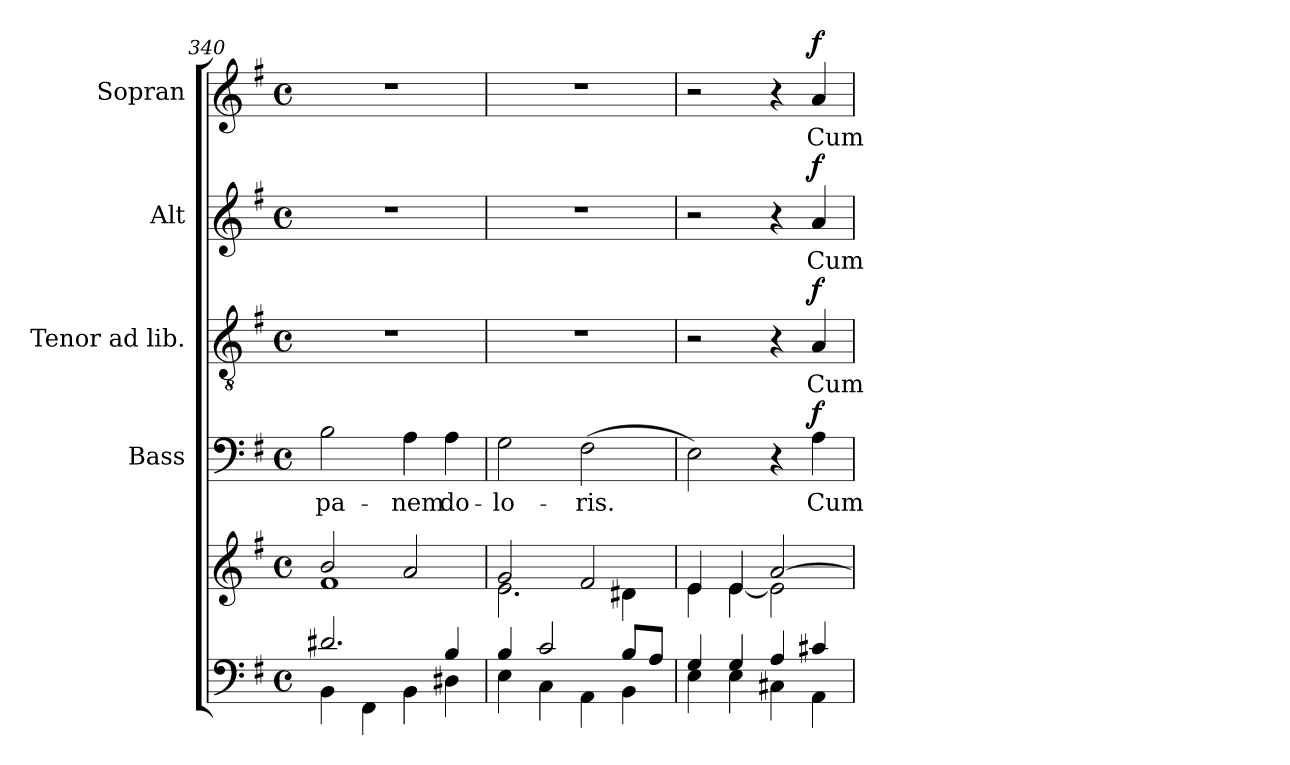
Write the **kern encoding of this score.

**kern	**kern	**kern	**text	**dynam	**kern	**text	**dynam	**kern	**text	**dynam	**kern	**text	**dynam
*part5	*part5	*part4	*part4	*part4	*part3	*part3	*part3	*part2	*part2	*part2	*part1	*part1	*part1
*staff6	*staff5	*staff4	*staff4	*staff4	*staff3	*staff3	*staff3	*staff2	*staff2	*staff2	*staff1	*staff1	*staff1
*	*	*I"Bass	*	*	*I"Tenor ad lib.	*	*	*I"Alt	*	*	*I"Sopran	*	*
*	*	*I'B.	*	*	*I'T.	*	*	*I'A.	*	*	*I'S.	*	*
*clefF4	*clefG2	*clefF4	*	*	*clefGv2	*	*	*clefG2	*	*	*clefG2	*	*
*k[f#]	*k[f#]	*k[f#]	*	*	*k[f#]	*	*	*k[f#]	*	*	*k[f#]	*	*
*G:	*G:	*G:	*	*	*G:	*	*	*G:	*	*	*G:	*	*
*M4/4	*M4/4	*M4/4	*	*	*M4/4	*	*	*M4/4	*	*	*M4/4	*	*
*met(c)	*met(c)	*met(c)	*	*	*met(c)	*	*	*met(c)	*	*	*met(c)	*	*
=340	=340	=340	=340	=340	=340	=340	=340	=340	=340	=340	=340	=340	=340
*^	*^	*	*	*	*	*	*	*	*	*	*	*	*
!	!	!	!	!	!LO:LY:b	!	!	!	!	!	!	!	!	!	!
2.d#X/	4BB\	2b/	1f#	2B\	pa-	.	1r	.	.	1r	.	.	1r	.	.
.	4FF#\	.	.	.	.	.	.	.	.	.	.	.	.	.	.
!	!	!	!	!	!LO:LY:b	!	!	!	!	!	!	!	!	!	!
.	4BB\	2a/	.	4A\	-nem	.	.	.	.	.	.	.	.	.	.
!	!	!	!	!	!LO:LY:b	!	!	!	!	!	!	!	!	!	!
4B/	4D#X\	.	.	4A\	do-	.	.	.	.	.	.	.	.	.	.
=341	=341	=341	=341	=341	=341	=341	=341	=341	=341	=341	=341	=341	=341	=341	=341
!	!	!	!	!	!LO:LY:b	!	!	!	!	!	!	!	!	!	!
4B/	4E\	2g/	2.e\	2G\	-lo-	.	1r	.	.	1r	.	.	1r	.	.
2c/	4C\	.	.	.	.	.	.	.	.	.	.	.	.	.	.
!	!	!	!	!	!LO:LY:b	!	!	!	!	!	!	!	!	!	!
.	4AA\	2f#/	.	(>2F#\	-ris.	.	.	.	.	.	.	.	.	.	.
8B/L	4BB\	.	4d#X\	.	.	.	.	.	.	.	.	.	.	.	.
8A/J	.	.	.	.	.	.	.	.	.	.	.	.	.	.	.
!!LO:PB:g=z
=342	=342	=342	=342	=342	=342	=342	=342	=342	=342	=342	=342	=342	=342	=342	=342
4G/	4E\	4e/	4e\	2E\)	.	.	2r	.	.	2r	.	.	2r	.	.
4G/	4E\	4e/	[<4e\	.	.	.	.	.	.	.	.	.	.	.	.
4A/	4C#X\	[>2a/	2e\]	4r	.	.	4r	.	.	4r	.	.	4r	.	.
!	!	!	!	!	!LO:LY:b	!LO:DY:a	!	!LO:LY:b	!LO:DY:a	!	!LO:LY:b	!LO:DY:a	!	!LO:LY:b	!LO:DY:a
4c#X/	4AA\	.	.	4A\	Cum	f	4A/	Cum	f	4a/	Cum	f	4a/	Cum	f
*v	*v	*	*	*	*	*	*	*	*	*	*	*	*	*	*
*	*v	*v	*	*	*	*	*	*	*	*	*	*	*	*
=	=	=	=	=	=	=	=	=	=	=	=	=	=
*-	*-	*-	*-	*-	*-	*-	*-	*-	*-	*-	*-	*-	*-
